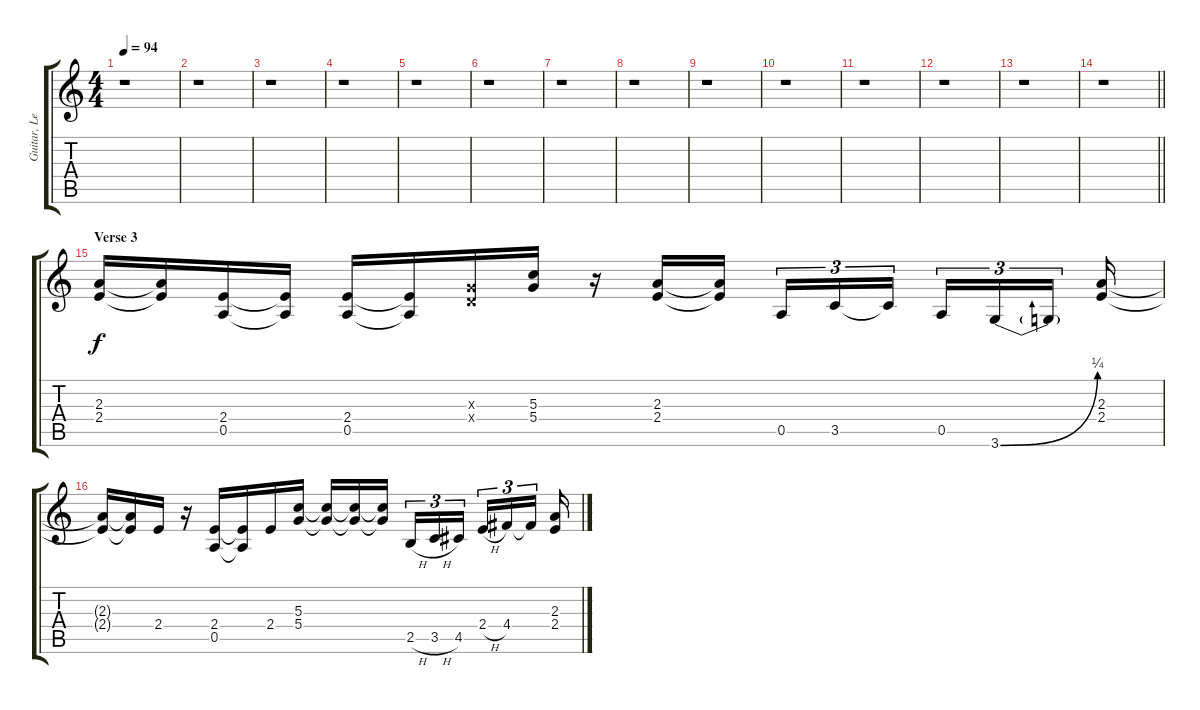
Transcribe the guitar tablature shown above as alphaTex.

\track ("Guitar, Lead" "Guitar, Le") {instrument distortionguitar}
\staff {score tabs}
\tuning (E4 B3 G3 D3 A2 E2) {hide}
\ts (4 4)
\tempo 94
\clef g2
\ks c
r.1{dy f} |
r.1 |
r.1 |
r.1 |
r.1 |
r.1 |
r.1 |
r.1 |
r.1 |
r.1 |
r.1 |
r.1 |
r.1 |
\barLineRight lightlight
r.1 |
\section ("" "Verse 3")
(2.3 2.4).16 (2.3{t} 2.4{t}).16 (2.4 0.5).16 (2.4{t} 0.5{t}).16 (2.4 0.5).16 (2.4{t} 0.5{t}).16 (0.3{x} 0.4{x}).16 (5.3 5.4).16 r.16 (2.3 2.4).16 (2.3{t} 2.4{t}).16{beam splitsecondary} 0.5.16{tu (3 2)} 3.5.16{tu (3 2)} 3.5{t}.16{tu (3 2) beam splitsecondary} 0.5.16{tu (3 2)} 3.6{be (bend 0 0 60 1)}.16{tu (3 2)} 3.6{t}.16{tu (3 2) beam splitsecondary} (2.3 2.4).16 |
(2.3{t} 2.4{t}).16 (2.3{t} 2.4{t}).16 2.4.16 r.16 (2.4 0.5).16 (2.4{t} 0.5{t}).16 2.4.16 (5.3 5.4).16 (5.3{t} 5.4{t}).16 (5.3{t} 5.4{t}).16 (5.3{t} 5.4{t}).16{beam splitsecondary} 2.5{h}.16{tu (3 2)} 3.5{h}.16{tu (3 2)} 4.5.16{tu (3 2) beam splitsecondary} 2.4{h}.16{tu (3 2)} 4.4.16{tu (3 2)} 4.4{t}.16{tu (3 2) beam splitsecondary} (2.3 2.4).16
